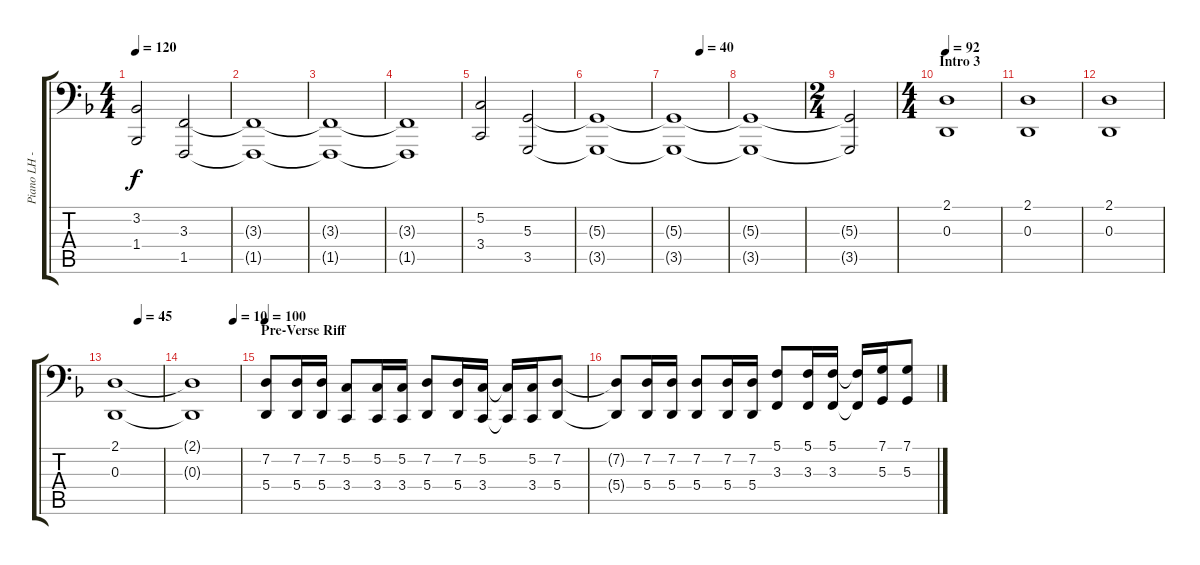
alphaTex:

\track ("Piano LH - Jon Oliva" "Piano LH -") {instrument acousticgrandpiano}
\staff {score tabs}
\tuning (C3 G2 D2 A1 E1 B0) {hide}
\ts (4 4)
\tempo 120
\clef f4
\ks f
(3.2 1.4).2{dy f} (3.3 1.5).2 |
(3.3{t} 1.5{t}).1 |
(3.3{t} 1.5{t}).1 |
(3.3{t} 1.5{t}).1 |
(5.2 3.4).2 (5.3 3.5).2 |
(5.3{t} 3.5{t}).1 |
\tempo (40 0.5)
(5.3{t} 3.5{t}).1 |
(5.3{t} 3.5{t}).1 |
\ts (2 4)
(5.3{t} 3.5{t}).2 |
\ts (4 4)
\section ("" "Intro 3")
\tempo 92
(2.1 0.3).1 |
(2.1 0.3).1 |
(2.1 0.3).1 |
\tempo (45 0.5)
(2.1 0.3).1 |
\tempo (10 0.875)
(2.1{t} 0.3{t}).1 |
\section ("" "Pre-Verse Riff")
\tempo 100
(7.2 5.4).8 (7.2 5.4).16 (7.2 5.4).16 (5.2 3.4).8 (5.2 3.4).16 (5.2 3.4).16 (7.2 5.4).8 (7.2 5.4).16 (5.2 3.4).16 (5.2{t} 3.4{t}).16 (5.2 3.4).16 (7.2 5.4).8 |
(7.2{t} 5.4{t}).8 (7.2 5.4).16 (7.2 5.4).16 (7.2 5.4).8 (7.2 5.4).16 (7.2 5.4).16 (5.1 3.3).8 (5.1 3.3).16 (5.1 3.3).16 (5.1{t} 3.3{t}).16 (7.1 5.3).16 (7.1 5.3).8
